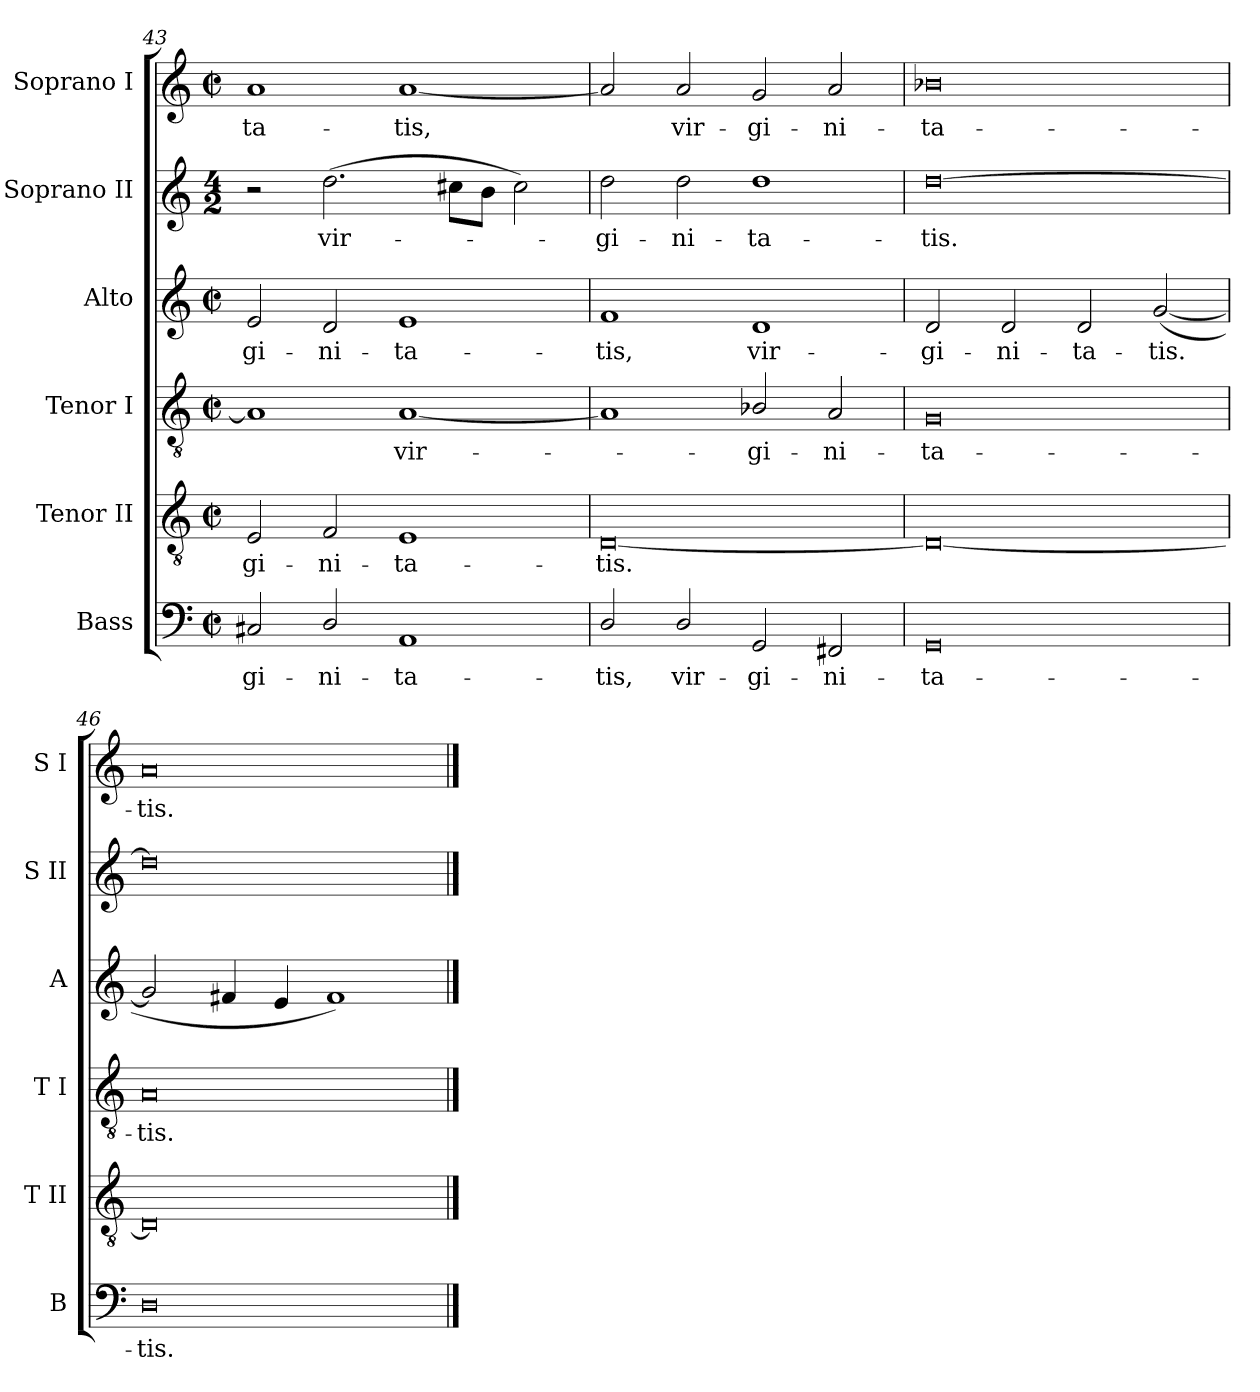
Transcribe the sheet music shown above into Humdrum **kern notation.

**kern	**text	**kern	**text	**kern	**text	**kern	**text	**kern	**text	**kern	**text
*part6	*part6	*part5	*part5	*part4	*part4	*part3	*part3	*part2	*part2	*part1	*part1
*staff6	*staff6	*staff5	*staff5	*staff4	*staff4	*staff3	*staff3	*staff2	*staff2	*staff1	*staff1
*I"Bass	*	*I"Tenor II	*	*I"Tenor I	*	*I"Alto	*	*I"Soprano II	*	*I"Soprano I	*
*I'B	*	*I'T II	*	*I'T I	*	*I'A	*	*I'S II	*	*I'S I	*
*clefF4	*	*clefGv2	*	*clefGv2	*	*clefG2	*	*clefG2	*	*clefG2	*
*k[]	*	*k[]	*	*k[]	*	*k[]	*	*k[]	*	*k[]	*
*C:	*	*C:	*	*C:	*	*C:	*	*C:	*	*C:	*
*M4/2	*	*M4/2	*	*M4/2	*	*M4/2	*	*M4/2	*	*M4/2	*
*met(c|)	*	*met(c|)	*	*met(c|)	*	*met(c|)	*	*	*	*met(c|)	*
=43	=43	=43	=43	=43	=43	=43	=43	=43	=43	=43	=43
!	!LO:LY:b	!	!LO:LY:b	!	!	!	!LO:LY:b	!	!	!	!LO:LY:b
2C#X	-gi-	2E	-gi-	1A]	.	2e	-gi-	2r	.	1a	-ta-
!	!LO:LY:b	!	!LO:LY:b	!	!	!	!LO:LY:b	!	!LO:LY:b	!	!
2D/	-ni-	2F	-ni-	.	.	2d	-ni-	(>2.dd	vir-	.	.
!	!LO:LY:b	!	!LO:LY:b	!	!LO:LY:b	!	!LO:LY:b	!	!	!	!LO:LY:b
1AA	-ta-	1E	-ta-	[1A	vir-	1e	-ta-	.	.	[1a	-tis,
.	.	.	.	.	.	.	.	8cc#XL	.	.	.
.	.	.	.	.	.	.	.	8bJ	.	.	.
.	.	.	.	.	.	.	.	2cc#)	.	.	.
=44	=44	=44	=44	=44	=44	=44	=44	=44	=44	=44	=44
!	!LO:LY:b	!	!LO:LY:b	!	!	!	!LO:LY:b	!	!LO:LY:b	!	!
2D/	-tis,	[0D	-tis.	1A]	.	1f	-tis,	2dd	gi-	2a]	.
!	!LO:LY:b	!	!	!	!	!	!	!	!LO:LY:b	!	!LO:LY:b
2D/	vir-	.	.	.	.	.	.	2dd	-ni-	2a	vir-
!	!LO:LY:b	!	!	!	!LO:LY:b	!	!LO:LY:b	!	!LO:LY:b	!	!LO:LY:b
2GG	-gi-	.	.	2B-X/	gi-	1d	vir-	1dd	-ta-	2g	-gi-
!	!LO:LY:b	!	!	!	!LO:LY:b	!	!	!	!	!	!LO:LY:b
2FF#X	-ni-	.	.	2A	-ni-	.	.	.	.	2a	-ni-
=45	=45	=45	=45	=45	=45	=45	=45	=45	=45	=45	=45
!	!LO:LY:b	!	!	!	!LO:LY:b	!	!LO:LY:b	!	!LO:LY:b	!	!LO:LY:b
0GG	-ta-	0D_	.	0G	-ta-	2d	-gi-	[0dd	-tis.	0b-X	-ta-
!	!	!	!	!	!	!	!LO:LY:b	!	!	!	!
.	.	.	.	.	.	2d	-ni-	.	.	.	.
!	!	!	!	!	!	!	!LO:LY:b	!	!	!	!
.	.	.	.	.	.	2d	-ta-	.	.	.	.
!	!	!	!	!	!	!	!LO:LY:b	!	!	!	!
.	.	.	.	.	.	(<[2g	-tis.	.	.	.	.
=46	=46	=46	=46	=46	=46	=46	=46	=46	=46	=46	=46
!	!LO:LY:b	!	!	!	!LO:LY:b	!	!	!	!	!	!LO:LY:b
0D	-tis.	0D]	.	0A	-tis.	2g]	.	0dd]	.	0a	-tis.
.	.	.	.	.	.	4f#X	.	.	.	.	.
.	.	.	.	.	.	4e	.	.	.	.	.
.	.	.	.	.	.	1f#)	.	.	.	.	.
==	==	==	==	==	==	==	==	==	==	==	==
*-	*-	*-	*-	*-	*-	*-	*-	*-	*-	*-	*-
